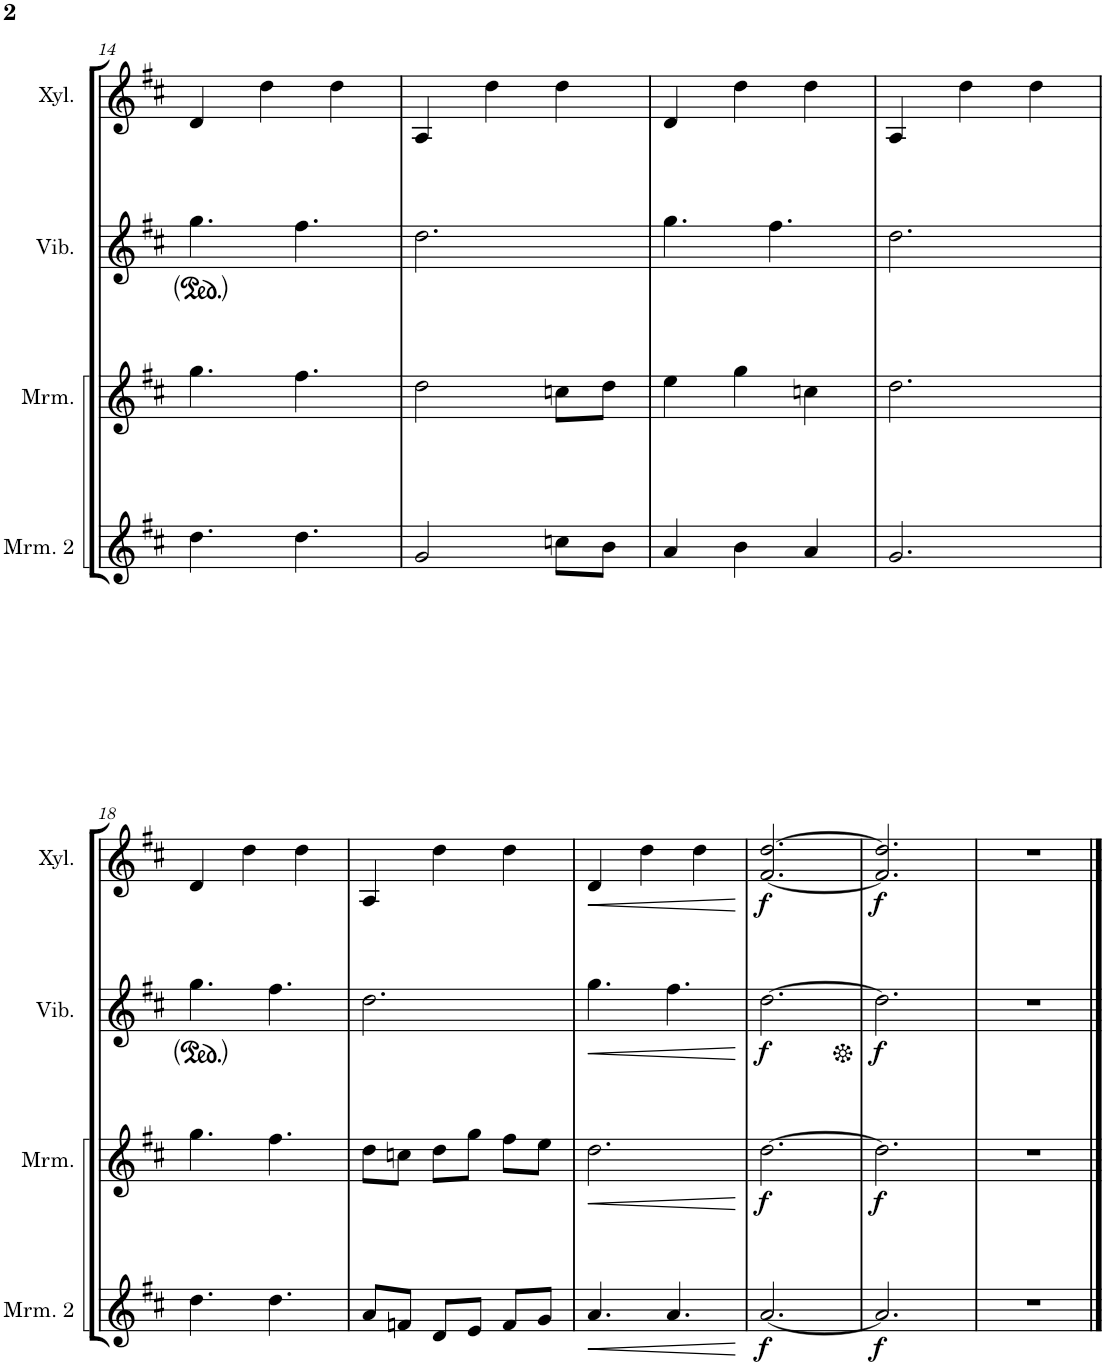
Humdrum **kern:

**kern	**dynam	**kern	**dynam	**kern	**dynam	**kern	**dynam
*part4	*part4	*part3	*part3	*part2	*part2	*part1	*part1
*staff4	*staff4	*staff3	*staff3	*staff2	*staff2	*staff1	*staff1
*I"Marimba 2	*	*I"Marimba	*	*I"Vibraphone	*	*I"Xylophone	*
*I'Mrm. 2	*	*I'Mrm.	*	*I'Vib.	*	*I'Xyl.	*
!!LO:PB:g=z
*clefG2	*	*clefG2	*	*clefG2	*	*clefG2	*
*	*	*	*	*	*	*Trd-7c-12	*
*k[f#c#]	*	*k[f#c#]	*	*k[f#c#]	*	*k[f#c#]	*
*M3/4	*	*M3/4	*	*M3/4	*	*M3/4	*
=14	=14	=14	=14	=14	=14	=14	=14
4.dd\	.	4.gg\	.	4.gg\	.	4d/	.
.	.	.	.	.	.	4dd\	.
4.dd\	.	4.ff#\	.	4.ff#\	.	.	.
.	.	.	.	.	.	4dd\	.
=15	=15	=15	=15	=15	=15	=15	=15
2g/	.	2dd\	.	2.dd\	.	4A/	.
.	.	.	.	.	.	4dd\	.
8ccn\L	.	8ccn\L	.	.	.	4dd\	.
8b\J	.	8dd\J	.	.	.	.	.
=16	=16	=16	=16	=16	=16	=16	=16
4a/	.	4ee\	.	4.gg\	.	4d/	.
4b\	.	4gg\	.	.	.	4dd\	.
.	.	.	.	4.ff#\	.	.	.
4a/	.	4ccn\	.	.	.	4dd\	.
=17	=17	=17	=17	=17	=17	=17	=17
2.g/	.	2.dd\	.	2.dd\	.	4A/	.
.	.	.	.	.	.	4dd\	.
.	.	.	.	.	.	4dd\	.
!!LO:LB:g=z
=18	=18	=18	=18	=18	=18	=18	=18
4.dd\	.	4.gg\	.	4.gg\	.	4d/	.
.	.	.	.	.	.	4dd\	.
4.dd\	.	4.ff#\	.	4.ff#\	.	.	.
.	.	.	.	.	.	4dd\	.
=19	=19	=19	=19	=19	=19	=19	=19
8a/L	.	8dd\L	.	2.dd\	.	4A/	.
8fn/J	.	8ccn\J	.	.	.	.	.
8d/L	.	8dd\L	.	.	.	4dd\	.
8e/J	.	8gg\J	.	.	.	.	.
8f/L	.	8ff#\L	.	.	.	4dd\	.
8g/J	.	8ee\J	.	.	.	.	.
=20	=20	=20	=20	=20	=20	=20	=20
!	!LO:HP:b	!	!LO:HP:b	!	!LO:HP:b	!	!LO:HP:b
4.a/	<	2.dd\	<	4.gg\	<	4d/	<
.	.	.	.	.	.	4dd\	.
4.a/	.	.	.	4.ff#\	.	.	.
.	.	.	.	.	.	4dd\	.
.	[	.	[	.	[	.	[
=21	=21	=21	=21	=21	=21	=21	=21
!	!LO:DY:b	!	!LO:DY:b	!	!LO:DY:b	!	!LO:DY:b
[2.a/	f	[2.dd\	f	[2.dd\	f	[2.f#/ [2.dd/	f
=22	=22	=22	=22	=22	=22	=22	=22
!	!LO:DY:b	!	!LO:DY:b	!	!LO:DY:b	!	!LO:DY:b
2.a/]	f	2.dd\]	f	2.dd\]	f	2.f#/] 2.dd/]	f
=23	=23	=23	=23	=23	=23	=23	=23
2.r	.	2.r	.	2.r	.	2.r	.
==	==	==	==	==	==	==	==
*-	*-	*-	*-	*-	*-	*-	*-
